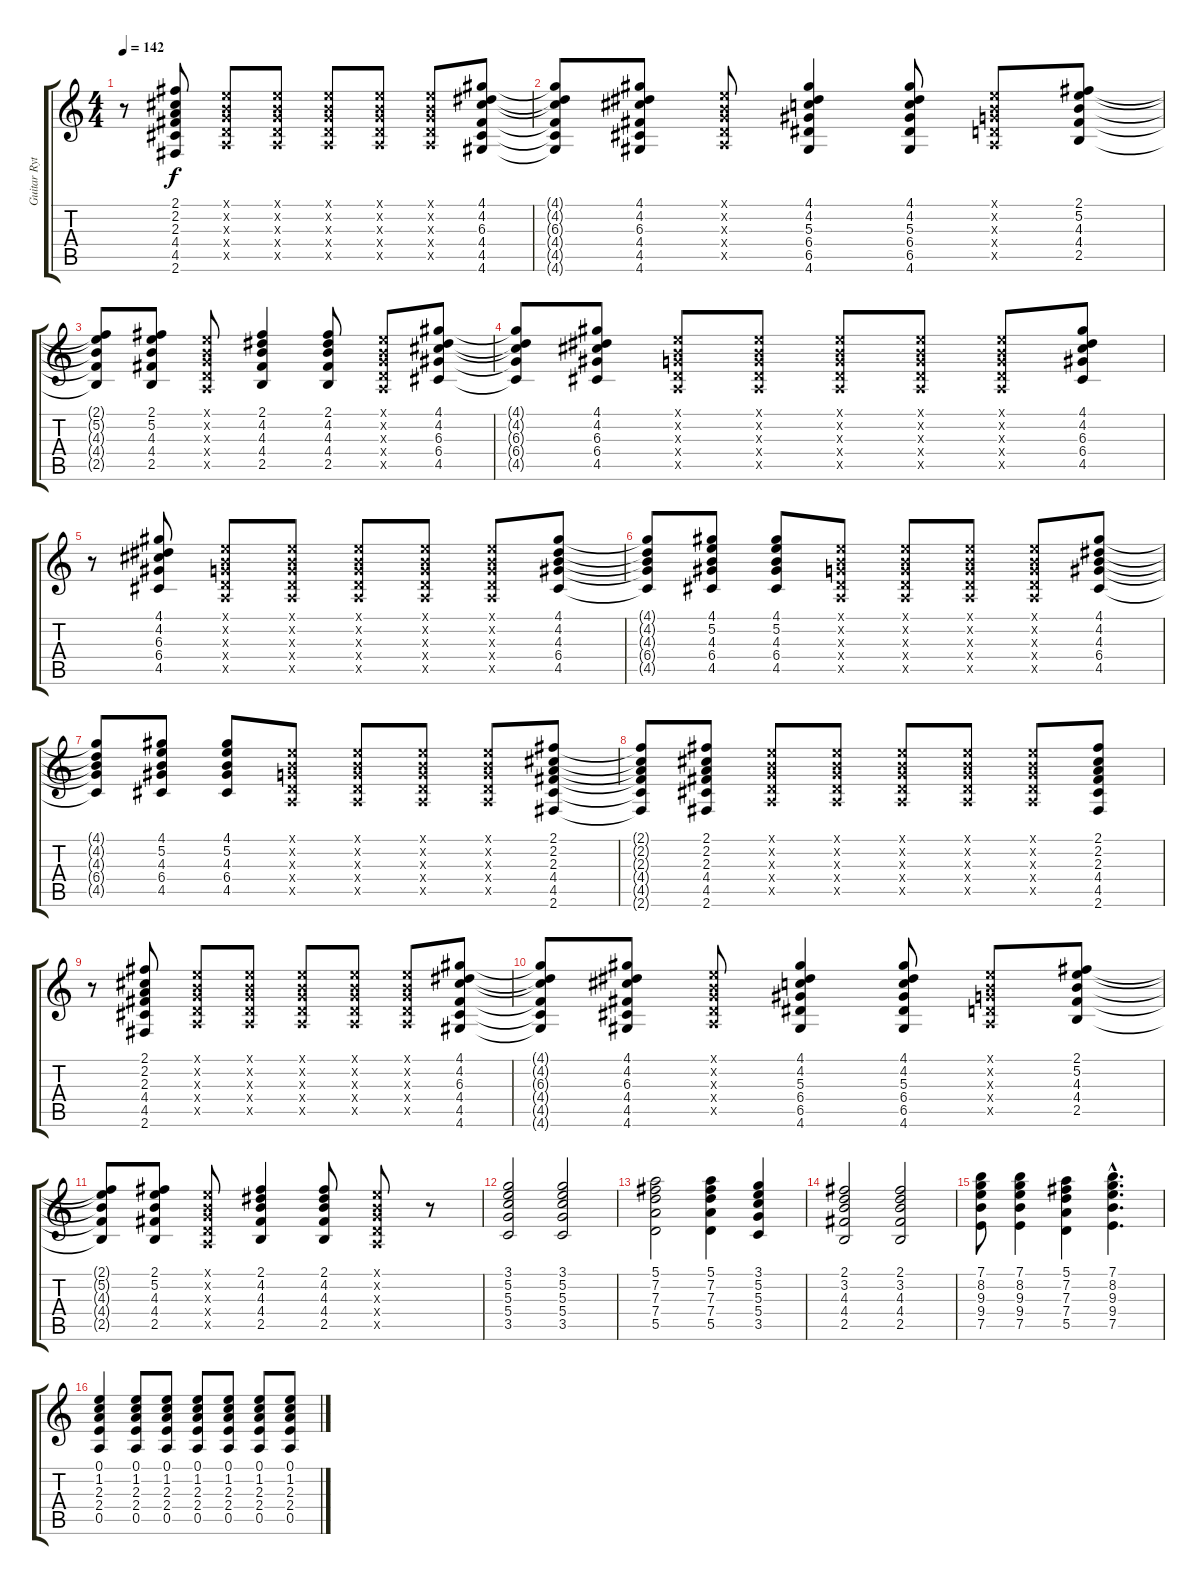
\track ("Guitar Rythm" "Guitar Ryt") {instrument electricguitarclean}
\staff {score tabs}
\tuning (E4 B3 G3 D3 A2 E2) {hide}
\ts (4 4)
\tempo 142
\clef g2
\ks c
r.8{dy f} (2.1 2.2 2.3 4.4 4.5 2.6).8 (0.1{x} 0.2{x} 0.3{x} 0.4{x} 0.5{x}).8 (0.1{x} 0.2{x} 0.3{x} 0.4{x} 0.5{x}).8 (0.1{x} 0.2{x} 0.3{x} 0.4{x} 0.5{x}).8 (0.1{x} 0.2{x} 0.3{x} 0.4{x} 0.5{x}).8 (0.1{x} 0.2{x} 0.3{x} 0.4{x} 0.5{x}).8 (4.1 4.2 6.3 4.4 4.5 4.6).8 |
(4.1{t} 4.2{t} 6.3{t} 4.4{t} 4.5{t} 4.6{t}).8 (4.1 4.2 6.3 4.4 4.5 4.6).8 (0.1{x} 0.2{x} 0.3{x} 0.4{x} 0.5{x}).8 (4.1 4.2 5.3 6.4 6.5 4.6).4 (4.1 4.2 5.3 6.4 6.5 4.6).8 (0.1{x} 0.2{x} 0.3{x} 0.4{x} 0.5{x}).8 (2.1 5.2 4.3 4.4 2.5).8 |
(2.1{t} 5.2{t} 4.3{t} 4.4{t} 2.5{t}).8 (2.1 5.2 4.3 4.4 2.5).8 (0.1{x} 0.2{x} 0.3{x} 0.4{x} 0.5{x}).8 (2.1 4.2 4.3 4.4 2.5).4 (2.1 4.2 4.3 4.4 2.5).8 (0.1{x} 0.2{x} 0.3{x} 0.4{x} 0.5{x}).8 (4.1 4.2 6.3 6.4 4.5).8 |
(4.1{t} 4.2{t} 6.3{t} 6.4{t} 4.5{t}).8 (4.1 4.2 6.3 6.4 4.5).8 (0.1{x} 0.2{x} 0.3{x} 0.4{x} 0.5{x}).8 (0.1{x} 0.2{x} 0.3{x} 0.4{x} 0.5{x}).8 (0.1{x} 0.2{x} 0.3{x} 0.4{x} 0.5{x}).8 (0.1{x} 0.2{x} 0.3{x} 0.4{x} 0.5{x}).8 (0.1{x} 0.2{x} 0.3{x} 0.4{x} 0.5{x}).8 (4.1 4.2 6.3 6.4 4.5).8 |
r.8 (4.1 4.2 6.3 6.4 4.5).8 (0.1{x} 0.2{x} 0.3{x} 0.4{x} 0.5{x}).8 (0.1{x} 0.2{x} 0.3{x} 0.4{x} 0.5{x}).8 (0.1{x} 0.2{x} 0.3{x} 0.4{x} 0.5{x}).8 (0.1{x} 0.2{x} 0.3{x} 0.4{x} 0.5{x}).8 (0.1{x} 0.2{x} 0.3{x} 0.4{x} 0.5{x}).8 (4.1 4.2 4.3 6.4 4.5).8 |
(4.1{t} 4.2{t} 4.3{t} 6.4{t} 4.5{t}).8 (4.1 5.2 4.3 6.4 4.5).8 (4.1 5.2 4.3 6.4 4.5).8 (0.1{x} 0.2{x} 0.3{x} 0.4{x} 0.5{x}).8 (0.1{x} 0.2{x} 0.3{x} 0.4{x} 0.5{x}).8 (0.1{x} 0.2{x} 0.3{x} 0.4{x} 0.5{x}).8 (0.1{x} 0.2{x} 0.3{x} 0.4{x} 0.5{x}).8 (4.1 4.2 4.3 6.4 4.5).8 |
(4.1{t} 4.2{t} 4.3{t} 6.4{t} 4.5{t}).8 (4.1 5.2 4.3 6.4 4.5).8 (4.1 5.2 4.3 6.4 4.5).8 (0.1{x} 0.2{x} 0.3{x} 0.4{x} 0.5{x}).8 (0.1{x} 0.2{x} 0.3{x} 0.4{x} 0.5{x}).8 (0.1{x} 0.2{x} 0.3{x} 0.4{x} 0.5{x}).8 (0.1{x} 0.2{x} 0.3{x} 0.4{x} 0.5{x}).8 (2.1 2.2 2.3 4.4 4.5 2.6).8 |
(2.1{t} 2.2{t} 2.3{t} 4.4{t} 4.5{t} 2.6{t}).8 (2.1 2.2 2.3 4.4 4.5 2.6).8 (0.1{x} 0.2{x} 0.3{x} 0.4{x} 0.5{x}).8 (0.1{x} 0.2{x} 0.3{x} 0.4{x} 0.5{x}).8 (0.1{x} 0.2{x} 0.3{x} 0.4{x} 0.5{x}).8 (0.1{x} 0.2{x} 0.3{x} 0.4{x} 0.5{x}).8 (0.1{x} 0.2{x} 0.3{x} 0.4{x} 0.5{x}).8 (2.1 2.2 2.3 4.4 4.5 2.6).8 |
r.8 (2.1 2.2 2.3 4.4 4.5 2.6).8 (0.1{x} 0.2{x} 0.3{x} 0.4{x} 0.5{x}).8 (0.1{x} 0.2{x} 0.3{x} 0.4{x} 0.5{x}).8 (0.1{x} 0.2{x} 0.3{x} 0.4{x} 0.5{x}).8 (0.1{x} 0.2{x} 0.3{x} 0.4{x} 0.5{x}).8 (0.1{x} 0.2{x} 0.3{x} 0.4{x} 0.5{x}).8 (4.1 4.2 6.3 4.4 4.5 4.6).8 |
(4.1{t} 4.2{t} 6.3{t} 4.4{t} 4.5{t} 4.6{t}).8 (4.1 4.2 6.3 4.4 4.5 4.6).8 (0.1{x} 0.2{x} 0.3{x} 0.4{x} 0.5{x}).8 (4.1 4.2 5.3 6.4 6.5 4.6).4 (4.1 4.2 5.3 6.4 6.5 4.6).8 (0.1{x} 0.2{x} 0.3{x} 0.4{x} 0.5{x}).8 (2.1 5.2 4.3 4.4 2.5).8 |
(2.1{t} 5.2{t} 4.3{t} 4.4{t} 2.5{t}).8 (2.1 5.2 4.3 4.4 2.5).8 (0.1{x} 0.2{x} 0.3{x} 0.4{x} 0.5{x}).8 (2.1 4.2 4.3 4.4 2.5).4 (2.1 4.2 4.3 4.4 2.5).8 (0.1{x} 0.2{x} 0.3{x} 0.4{x} 0.5{x}).8 r.8 |
(3.1 5.2 5.3 5.4 3.5).2 (3.1 5.2 5.3 5.4 3.5).2 |
(5.1 7.2 7.3 7.4 5.5).2 (5.1 7.2 7.3 7.4 5.5).4 (3.1 5.2 5.3 5.4 3.5).4 |
(2.1 3.2 4.3 4.4 2.5).2 (2.1 3.2 4.3 4.4 2.5).2 |
(7.1 8.2 9.3 9.4 7.5).8 (7.1 8.2 9.3 9.4 7.5).4 (5.1 7.2 7.3 7.4 5.5).4 (7.1{hac} 8.2{hac} 9.3{hac} 9.4{hac} 7.5{hac}).4{d} |
(0.1 1.2 2.3 2.4 0.5).4 (0.1 1.2 2.3 2.4 0.5).8 (0.1 1.2 2.3 2.4 0.5).8 (0.1 1.2 2.3 2.4 0.5).8 (0.1 1.2 2.3 2.4 0.5).8 (0.1 1.2 2.3 2.4 0.5).8 (0.1 1.2 2.3 2.4 0.5).8
